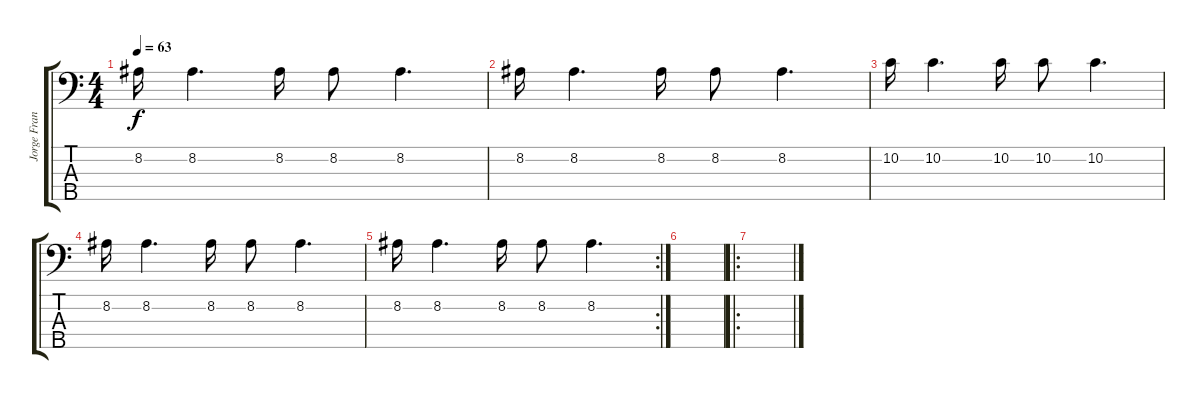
\track ("Jorge Franco" "Jorge Fran") {instrument electricbasspick}
\staff {score tabs}
\tuning (G2 D2 A1 E1 B0) {hide}
\ts (4 4)
\tempo 63
\clef f4
\ks c
8.2.16{dy f} 8.2.4{d} 8.2.16 8.2.8 8.2.4{d} |
8.2.16 8.2.4{d} 8.2.16 8.2.8 8.2.4{d} |
10.2.16 10.2.4{d} 10.2.16 10.2.8 10.2.4{d} |
8.2.16 8.2.4{d} 8.2.16 8.2.8 8.2.4{d} |
\rc 2
8.2.16 8.2.4{d} 8.2.16 8.2.8 8.2.4{d} |
|
\ro
